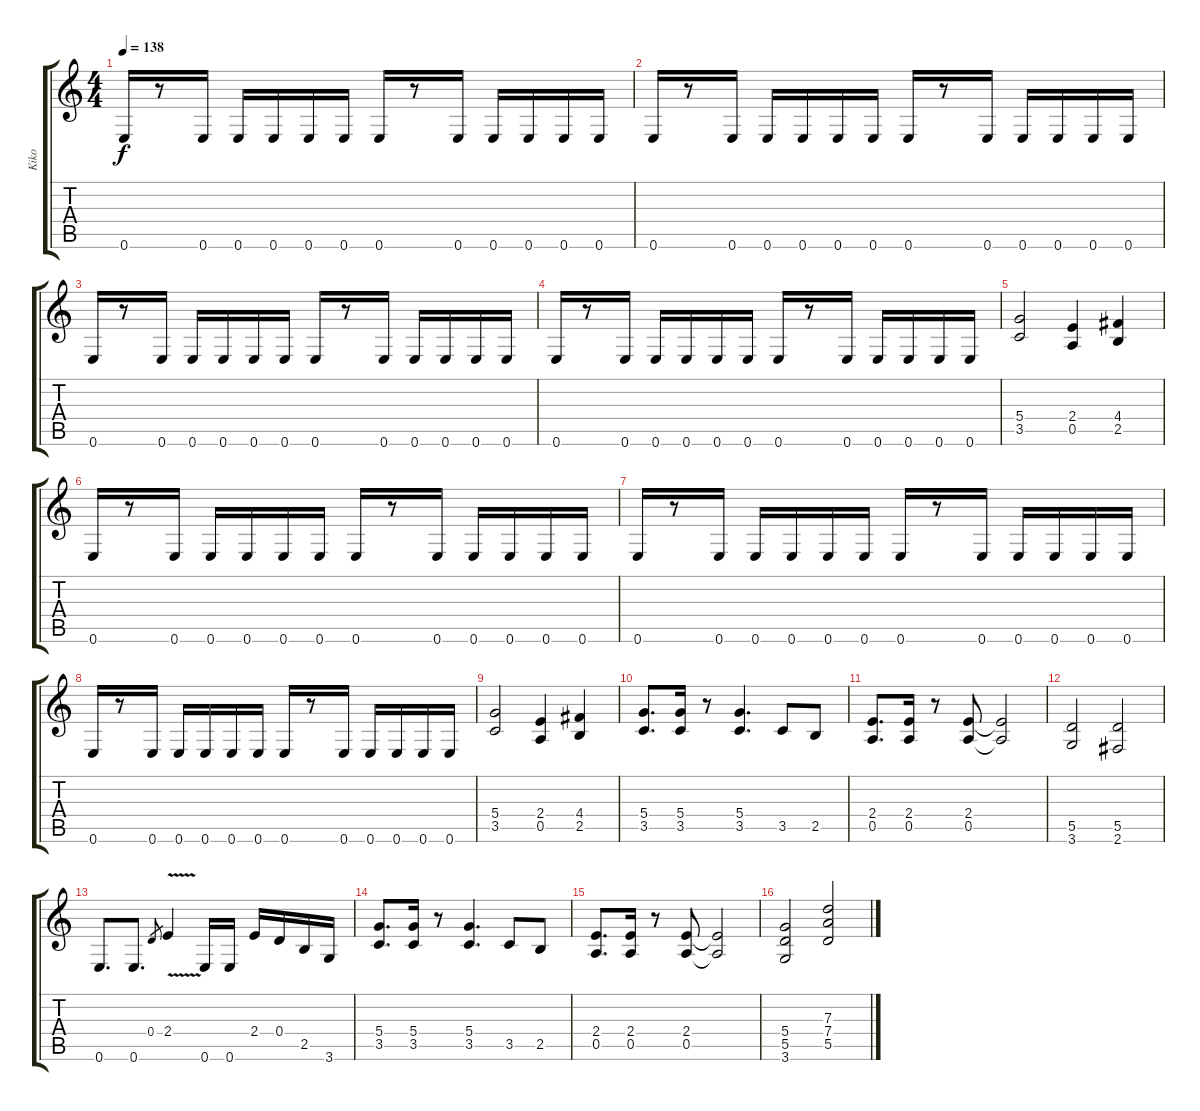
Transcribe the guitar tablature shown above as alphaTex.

\track ("Kiko" "Kiko") {instrument distortionguitar}
\staff {score tabs}
\tuning (E4 B3 G3 D3 A2 E2) {hide}
\ts (4 4)
\tempo 138
\clef g2
\ks c
0.6.16{dy f} r.8 0.6.16 0.6.16 0.6.16 0.6.16 0.6.16 0.6.16 r.8 0.6.16 0.6.16 0.6.16 0.6.16 0.6.16 |
0.6.16 r.8 0.6.16 0.6.16 0.6.16 0.6.16 0.6.16 0.6.16 r.8 0.6.16 0.6.16 0.6.16 0.6.16 0.6.16 |
0.6.16 r.8 0.6.16 0.6.16 0.6.16 0.6.16 0.6.16 0.6.16 r.8 0.6.16 0.6.16 0.6.16 0.6.16 0.6.16 |
0.6.16 r.8 0.6.16 0.6.16 0.6.16 0.6.16 0.6.16 0.6.16 r.8 0.6.16 0.6.16 0.6.16 0.6.16 0.6.16 |
(5.4 3.5).2 (2.4 0.5).4 (4.4 2.5).4 |
0.6.16 r.8 0.6.16 0.6.16 0.6.16 0.6.16 0.6.16 0.6.16 r.8 0.6.16 0.6.16 0.6.16 0.6.16 0.6.16 |
0.6.16 r.8 0.6.16 0.6.16 0.6.16 0.6.16 0.6.16 0.6.16 r.8 0.6.16 0.6.16 0.6.16 0.6.16 0.6.16 |
0.6.16 r.8 0.6.16 0.6.16 0.6.16 0.6.16 0.6.16 0.6.16 r.8 0.6.16 0.6.16 0.6.16 0.6.16 0.6.16 |
(5.4 3.5).2 (2.4 0.5).4 (4.4 2.5).4 |
(5.4 3.5).8{d} (5.4 3.5).16 r.8 (5.4 3.5).4{d} 3.5.8 2.5.8 |
(2.4 0.5).8{d} (2.4 0.5).16 r.8 (2.4 0.5).8 (2.4{t} 0.5{t}).2 |
(5.5 3.6).2 (5.5 2.6).2 |
0.6.8{d} 0.6.8{d} 0.4.8{gr} 2.4{v}.4 0.6.16 0.6.16 2.4.16 0.4.16 2.5.16 3.6.16 |
(5.4 3.5).8{d} (5.4 3.5).16 r.8 (5.4 3.5).4{d} 3.5.8 2.5.8 |
(2.4 0.5).8{d} (2.4 0.5).16 r.8 (2.4 0.5).8 (2.4{t} 0.5{t}).2 |
(5.4 5.5 3.6).2 (7.3 7.4 5.5).2
